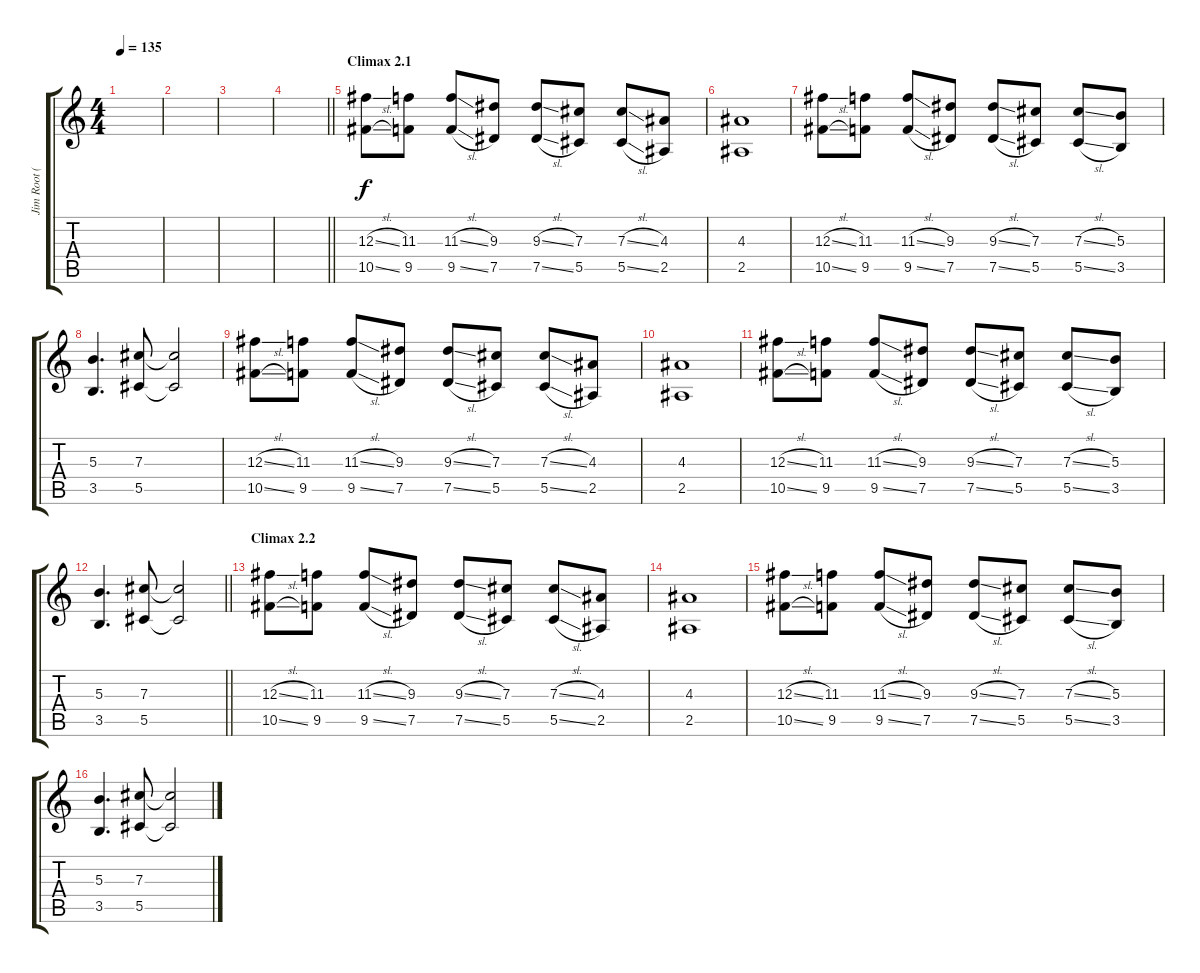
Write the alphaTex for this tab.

\track ("Jim Root (Solo)" "Jim Root (") {instrument overdrivenguitar}
\staff {score tabs}
\tuning (Eb4 Bb3 Gb3 Db3 Ab2 Eb2) {hide}
\ts (4 4)
\tempo 135
\clef g2
\ks c
|
|
|
\barLineRight lightlight
|
\section ("" "Climax 2.1")
(12.3{sl} 10.5{sl}).8{volume 13} (11.3 9.5).8 (11.3{sl} 9.5{sl}).8 (9.3 7.5).8 (9.3{sl} 7.5{sl}).8 (7.3 5.5).8 (7.3{sl} 5.5{sl}).8 (4.3 2.5).8 |
(4.3 2.5).1 |
(12.3{sl} 10.5{sl}).8 (11.3 9.5).8 (11.3{sl} 9.5{sl}).8 (9.3 7.5).8 (9.3{sl} 7.5{sl}).8 (7.3 5.5).8 (7.3{sl} 5.5{sl}).8 (5.3 3.5).8 |
(5.3 3.5).4{d} (7.3 5.5).8 (7.3{t} 5.5{t}).2 |
(12.3{sl} 10.5{sl}).8 (11.3 9.5).8 (11.3{sl} 9.5{sl}).8 (9.3 7.5).8 (9.3{sl} 7.5{sl}).8 (7.3 5.5).8 (7.3{sl} 5.5{sl}).8 (4.3 2.5).8 |
(4.3 2.5).1 |
(12.3{sl} 10.5{sl}).8 (11.3 9.5).8 (11.3{sl} 9.5{sl}).8 (9.3 7.5).8 (9.3{sl} 7.5{sl}).8 (7.3 5.5).8 (7.3{sl} 5.5{sl}).8 (5.3 3.5).8 |
\barLineRight lightlight
(5.3 3.5).4{d} (7.3 5.5).8 (7.3{t} 5.5{t}).2 |
\section ("" "Climax 2.2")
(12.3{sl} 10.5{sl}).8 (11.3 9.5).8 (11.3{sl} 9.5{sl}).8 (9.3 7.5).8 (9.3{sl} 7.5{sl}).8 (7.3 5.5).8 (7.3{sl} 5.5{sl}).8 (4.3 2.5).8 |
(4.3 2.5).1 |
(12.3{sl} 10.5{sl}).8 (11.3 9.5).8 (11.3{sl} 9.5{sl}).8 (9.3 7.5).8 (9.3{sl} 7.5{sl}).8 (7.3 5.5).8 (7.3{sl} 5.5{sl}).8 (5.3 3.5).8 |
(5.3 3.5).4{d} (7.3 5.5).8 (7.3{t} 5.5{t}).2
